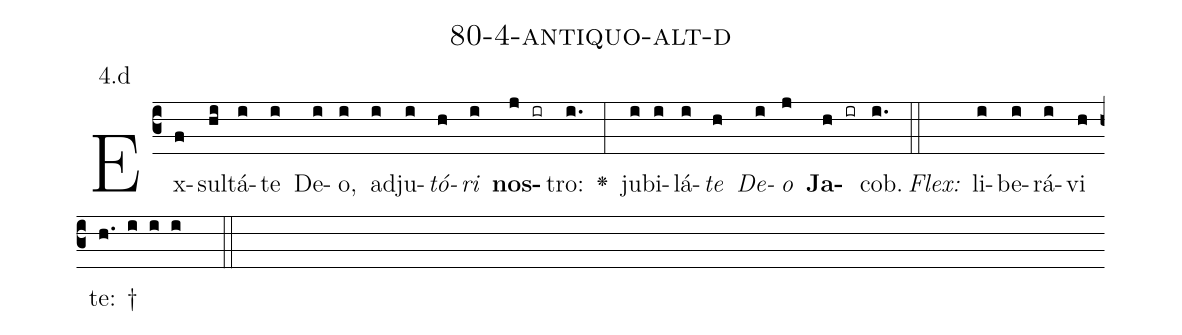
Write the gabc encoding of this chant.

name: 80-4-antiquo-alt-d;
annotation: 4.d;
%%
(c3)Ex(f)sul(hi)tá(i)te(i) De(i)o,(i) ad(i)ju(i)<i>tó</i>(h)<i>ri</i>(i) <b>nos</b>(j ir)tro:(i.) <v>\greheightstar</v>(:) ju(i)bi(i)lá(i)<i>te</i>(h) <i>De</i>(i)<i>o</i>(j) <b>Ja</b>(h ir)cob.(i.) (::)
<i>Flex:</i>()  li(i)be(i)rá(i)vi(h) te: †(h. i i i  ::)

%E(i) u(h) o(i) u(j) a(h) e.(i.) (::)
